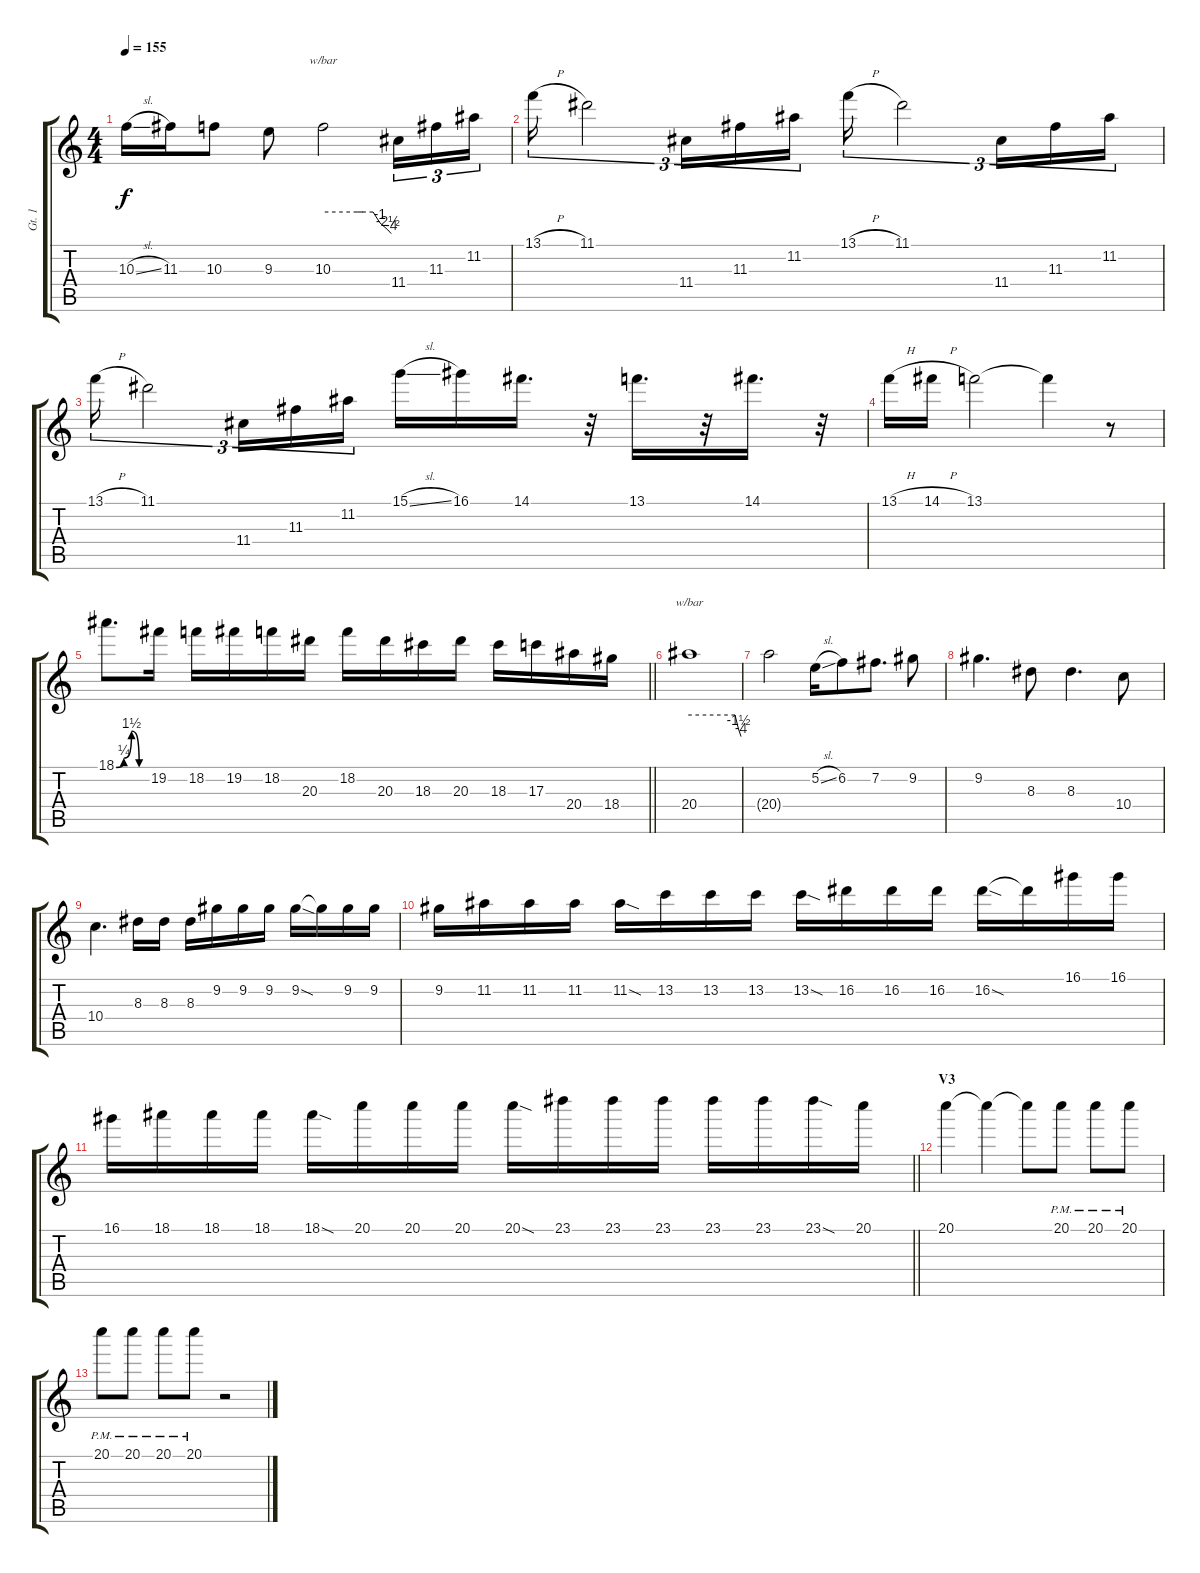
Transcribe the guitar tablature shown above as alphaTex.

\track ("Gt. 1" "Gt. 1") {instrument distortionguitar}
\staff {score tabs}
\tuning (E4 B3 G3 D3 A2 E2) {hide}
\ts (4 4)
\tempo 155
\clef g2
\ks c
10.3{sl}.16{dy f} 11.3.16 10.3.8 9.3.8 10.3.2{tbe (custom default 0 0 30 0 35 0 44 0 50 -4 57 -10 60 -16)} 11.4.16{tu (3 2)} 11.3.16{tu (3 2)} 11.2.16{tu (3 2)} |
13.1{h}.16{tu (3 2)} 11.1.2{tu (3 2)} 11.4.16{tu (3 2)} 11.3.16{tu (3 2)} 11.2.16{tu (3 2)} 13.1{h}.16{tu (3 2)} 11.1.2{tu (3 2)} 11.4.16{tu (3 2)} 11.3.16{tu (3 2)} 11.2.16{tu (3 2)} |
13.1{h}.16{tu (3 2)} 11.1.2{tu (3 2)} 11.4.16{tu (3 2)} 11.3.16{tu (3 2)} 11.2.16{tu (3 2)} 15.1{sl}.16 16.1.16 14.1.16{d} r.32 13.1.16{d} r.32 14.1.16{d} r.32 |
13.1{h}.16 14.1{h}.16 13.1.2 13.1{t}.4 r.8 |
\barLineRight lightlight
18.1{be (custom 0 0 15 1 30 6 45 0 60 0)}.8{d} 19.2.16 18.2.16 19.2.16 18.2.16 20.3.16 18.2.16 20.3.16 18.3.16 20.3.16 18.3.16 17.3.16 20.4.16 18.4.16 |
20.4.1{tbe (custom default 0 0 53 0 57 -6 60 -16)} |
20.4{t}.2 5.2{sl}.16 6.2.8 7.2.8{d} 9.2.8 |
9.2.4{d} 8.3.8 8.3.4{d} 10.4.8 |
10.4.4{d} 8.3.16 8.3.16 8.3.16 9.2.16 9.2.16 9.2.16 9.2{sod}.16 9.2{t}.16 9.2.16 9.2.16 |
9.2.16 11.2.16 11.2.16 11.2.16 11.2{sod}.16 13.2.16 13.2.16 13.2.16 13.2{sod}.16 16.2.16 16.2.16 16.2.16 16.2{sod}.16 16.2{t}.16 16.1.16 16.1.16 |
\barLineRight lightlight
16.1.16 18.1.16 18.1.16 18.1.16 18.1{sod}.16 20.1.16 20.1.16 20.1.16 20.1{sod}.16 23.1.16 23.1.16 23.1.16 23.1.16 23.1.16 23.1{sod}.16 20.1.16 |
\section ("" "V3")
20.1.4 20.1{t}.4 20.1{t}.8 20.1{pm}.8 20.1{pm}.8 20.1{pm}.8 |
20.1{pm}.8 20.1{pm}.8 20.1{pm}.8 20.1{pm}.8 r.2{volume 0}
